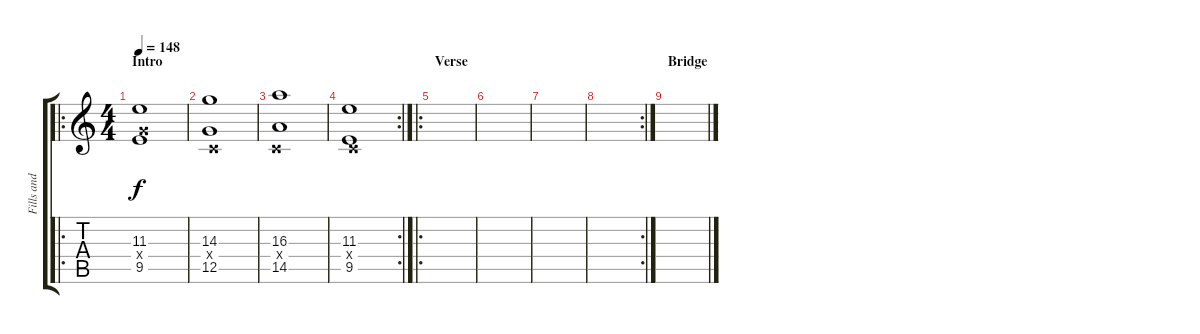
\track ("Fills and Solo Guitar" "Fills and ") {instrument overdrivenguitar}
\staff {score tabs}
\tuning (D4 A3 F3 C3 G2 D2) {hide}
\ro
\ts (4 4)
\section ("" "Intro")
\tempo 148
\clef g2
\ks c
(11.3 7.4{x} 9.5).1{dy f instrument overdrivenguitar} |
(14.3 0.4{x} 12.5).1 |
(16.3 0.4{x} 14.5).1 |
\rc 2
(11.3 0.4{x} 9.5).1 |
\ro
\section ("" "Verse")
|
|
|
\rc 2
|
\section ("" "Bridge")
